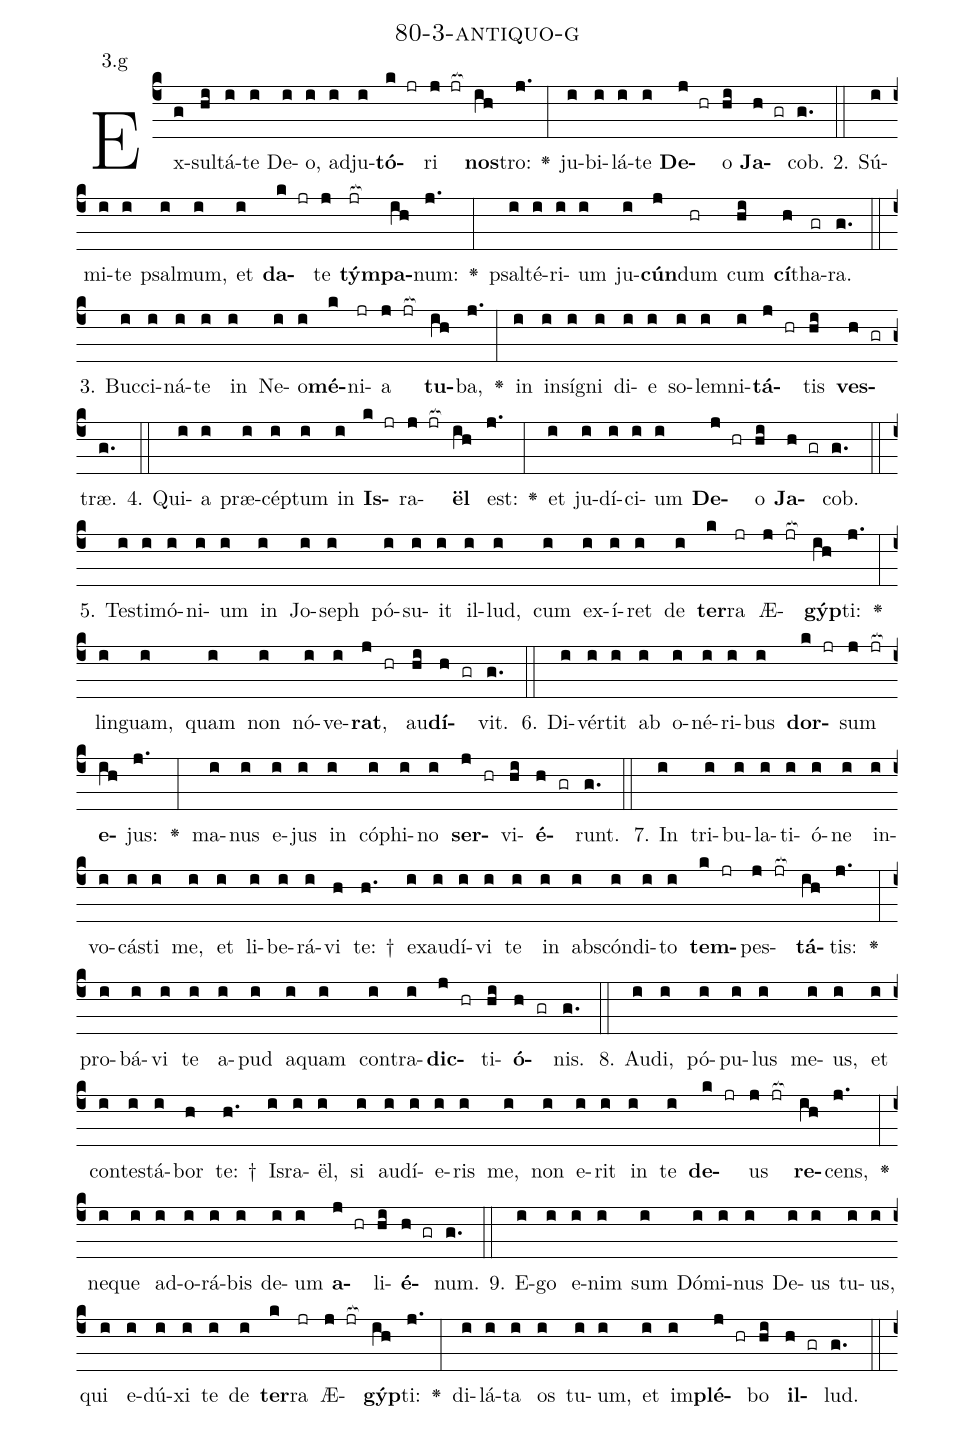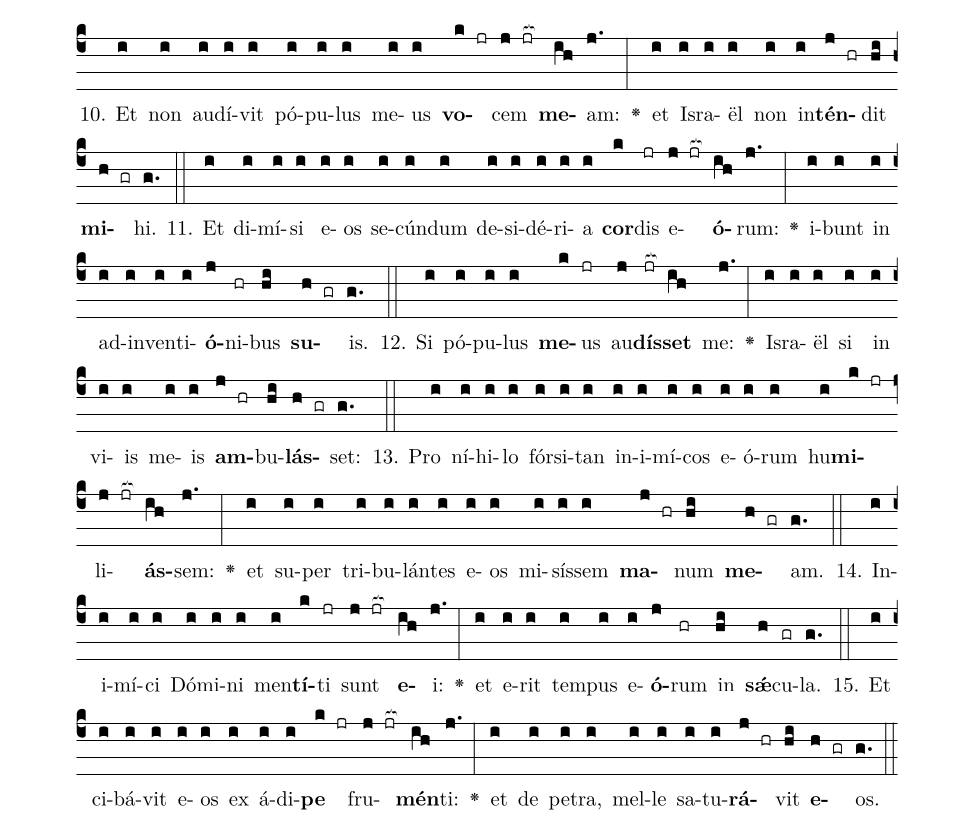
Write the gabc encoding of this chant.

name: 80-3-antiquo-g;
annotation: 3.g;
%%
(c4)Ex(g)sul(hi)tá(i)te(i) De(i)o,(i) ad(i)ju(i)<b>tó</b>(k jr)ri(j jr[ocb:1{]) <b>nos</b>(ih[ocb:0}])tro:(j.) <v>\greheightstar</v>(:) ju(i)bi(i)lá(i)te(i) <b>De</b>(j hr)o(hi) <b>Ja</b>(h gr)cob.(g.) (::)
2. Sú(i)mi(i)te(i) psal(i)mum,(i) et(i) <b>da</b>(k jr)te(j) <b>tým</b>(jr[ocb:1{])<b>pa</b>(ih[ocb:0}])num:(j.) <v>\greheightstar</v>(:) psal(i)té(i)ri(i)um(i) ju(i)<b>cún</b>(j)dum(hr) cum(hi) <b>cí</b>(h)tha(gr)ra.(g.) (::)
3. Buc(i)ci(i)ná(i)te(i) in(i) Ne(i)o(i)<b>mé</b>(k)ni(jr)a(j jr[ocb:1{]) <b>tu</b>(ih[ocb:0}])ba,(j.) <v>\greheightstar</v>(:) in(i) in(i)sí(i)gni(i) di(i)e(i) so(i)lem(i)ni(i)<b>tá</b>(j hr)tis(hi) <b>ves</b>(h gr)træ.(g.) (::)
4. Qui(i)a(i) præ(i)cép(i)tum(i) in(i) <b>Is</b>(k jr)ra(j jr[ocb:1{])<b>ël</b>(ih[ocb:0}]) est:(j.) <v>\greheightstar</v>(:) et(i) ju(i)dí(i)ci(i)um(i) <b>De</b>(j hr)o(hi) <b>Ja</b>(h gr)cob.(g.) (::)
5. Tes(i)ti(i)mó(i)ni(i)um(i) in(i) Jo(i)seph(i) pó(i)su(i)it(i) il(i)lud,(i) cum(i) ex(i)í(i)ret(i) de(i) <b>ter</b>(k)ra(jr) Æ(j jr[ocb:1{])<b>gýp</b>(ih[ocb:0}])ti:(j.) <v>\greheightstar</v>(:) lin(i)guam,(i) quam(i) non(i) nó(i)ve(i)<b>rat</b>,(j hr) au(hi)<b>dí</b>(h gr)vit.(g.) (::)
6. Di(i)vér(i)tit(i) ab(i) o(i)né(i)ri(i)bus(i) <b>dor</b>(k jr)sum(j jr[ocb:1{]) <b>e</b>(ih[ocb:0}])jus:(j.) <v>\greheightstar</v>(:) ma(i)nus(i) e(i)jus(i) in(i) có(i)phi(i)no(i) <b>ser</b>(j hr)vi(hi)<b>é</b>(h gr)runt.(g.) (::)
7. In(i) tri(i)bu(i)la(i)ti(i)ó(i)ne(i) in(i)vo(i)cás(i)ti(i) me,(i) et(i) li(i)be(i)rá(i)vi(h) te: †(h.) ex(i)au(i)dí(i)vi(i) te(i) in(i) abs(i)cón(i)di(i)to(i) <b>tem</b>(k jr)pes(j jr[ocb:1{])<b>tá</b>(ih[ocb:0}])tis:(j.) <v>\greheightstar</v>(:) pro(i)bá(i)vi(i) te(i) a(i)pud(i) a(i)quam(i) con(i)tra(i)<b>dic</b>(j hr)ti(hi)<b>ó</b>(h gr)nis.(g.) (::)
8. Au(i)di,(i) pó(i)pu(i)lus(i) me(i)us,(i) et(i) con(i)tes(i)tá(i)bor(h) te: †(h.) Is(i)ra(i)ël,(i) si(i) au(i)dí(i)e(i)ris(i) me,(i) non(i) e(i)rit(i) in(i) te(i) <b>de</b>(k jr)us(j jr[ocb:1{]) <b>re</b>(ih[ocb:0}])cens,(j.) <v>\greheightstar</v>(:) ne(i)que(i) ad(i)o(i)rá(i)bis(i) de(i)um(i) <b>a</b>(j hr)li(hi)<b>é</b>(h gr)num.(g.) (::)
9. E(i)go(i) e(i)nim(i) sum(i) Dó(i)mi(i)nus(i) De(i)us(i) tu(i)us,(i) qui(i) e(i)dú(i)xi(i) te(i) de(i) <b>ter</b>(k)ra(jr) Æ(j jr[ocb:1{])<b>gýp</b>(ih[ocb:0}])ti:(j.) <v>\greheightstar</v>(:) di(i)lá(i)ta(i) os(i) tu(i)um,(i) et(i) im(i)<b>plé</b>(j hr)bo(hi) <b>il</b>(h gr)lud.(g.) (::)
10. Et(i) non(i) au(i)dí(i)vit(i) pó(i)pu(i)lus(i) me(i)us(i) <b>vo</b>(k jr)cem(j jr[ocb:1{]) <b>me</b>(ih[ocb:0}])am:(j.) <v>\greheightstar</v>(:) et(i) Is(i)ra(i)ël(i) non(i) in(i)<b>tén</b>(j hr)dit(hi) <b>mi</b>(h gr)hi.(g.) (::)
11. Et(i) di(i)mí(i)si(i) e(i)os(i) se(i)cún(i)dum(i) de(i)si(i)dé(i)ri(i)a(i) <b>cor</b>(k)dis(jr) e(j jr[ocb:1{])<b>ó</b>(ih[ocb:0}])rum:(j.) <v>\greheightstar</v>(:) i(i)bunt(i) in(i) ad(i)in(i)ven(i)ti(i)<b>ó</b>(j)ni(hr)bus(hi) <b>su</b>(h gr)is.(g.) (::)
12. Si(i) pó(i)pu(i)lus(i) <b>me</b>(k)us(jr) au(j)<b>dís</b>(jr[ocb:1{])<b>set</b>(ih[ocb:0}]) me:(j.) <v>\greheightstar</v>(:) Is(i)ra(i)ël(i) si(i) in(i) vi(i)is(i) me(i)is(i) <b>am</b>(j hr)bu(hi)<b>lás</b>(h gr)set:(g.) (::)
13. Pro(i) ní(i)hi(i)lo(i) fór(i)si(i)tan(i) in(i)i(i)mí(i)cos(i) e(i)ó(i)rum(i) hu(i)<b>mi</b>(k jr)li(j jr[ocb:1{])<b>ás</b>(ih[ocb:0}])sem:(j.) <v>\greheightstar</v>(:) et(i) su(i)per(i) tri(i)bu(i)lán(i)tes(i) e(i)os(i) mi(i)sís(i)sem(i) <b>ma</b>(j hr)num(hi) <b>me</b>(h gr)am.(g.) (::)
14. In(i)i(i)mí(i)ci(i) Dó(i)mi(i)ni(i) men(i)<b>tí</b>(k)ti(jr) sunt(j jr[ocb:1{]) <b>e</b>(ih[ocb:0}])i:(j.) <v>\greheightstar</v>(:) et(i) e(i)rit(i) tem(i)pus(i) e(i)<b>ó</b>(j)rum(hr) in(hi) <b>sǽ</b>(h)cu(gr)la.(g.) (::)
15. Et(i) ci(i)bá(i)vit(i) e(i)os(i) ex(i) á(i)di(i)<b>pe</b>(k jr) fru(j jr[ocb:1{])<b>mén</b>(ih[ocb:0}])ti:(j.) <v>\greheightstar</v>(:) et(i) de(i) pe(i)tra,(i) mel(i)le(i) sa(i)tu(i)<b>rá</b>(j hr)vit(hi) <b>e</b>(h gr)os.(g.) (::)
